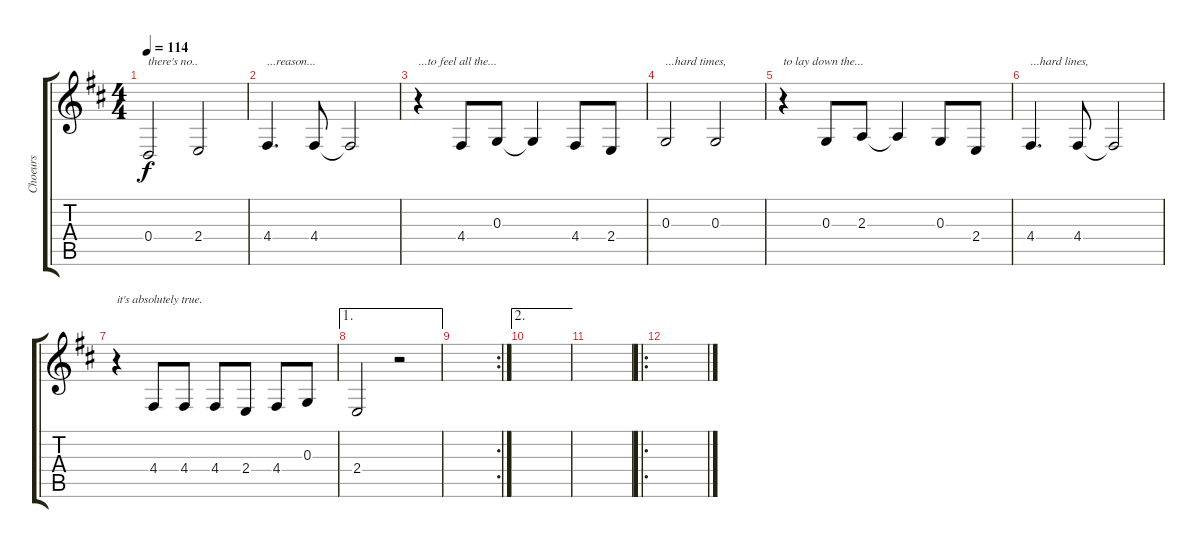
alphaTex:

\track ("Choeurs" "Choeurs") {instrument baritonesax}
\staff {score tabs}
\tuning (E4 B3 G3 D3 A2 E2) {hide}
\ts (4 4)
\tempo 114
\clef g2
\ks d
0.4.2{txt "there's no.." dy f} 2.4.2 |
4.4.4{d txt "...reason..."} 4.4.8 4.4{t}.2 |
r.4{txt "...to feel all the..."} 4.4.8 0.3.8 0.3{t}.4 4.4.8 2.4.8 |
0.3.2{txt "...hard times,"} 0.3.2 |
r.4{txt "to lay down the..."} 0.3.8 2.3.8 2.3{t}.4 0.3.8 2.4.8 |
4.4.4{d txt "...hard lines,"} 4.4.8 4.4{t}.2 |
r.4{txt "it's absolutely true."} 4.4.8 4.4.8 4.4.8 2.4.8 4.4.8 0.3.8 |
\ae 1
2.4.2 r.2 |
\rc 2
|
\ae 2
|
|
\ro
